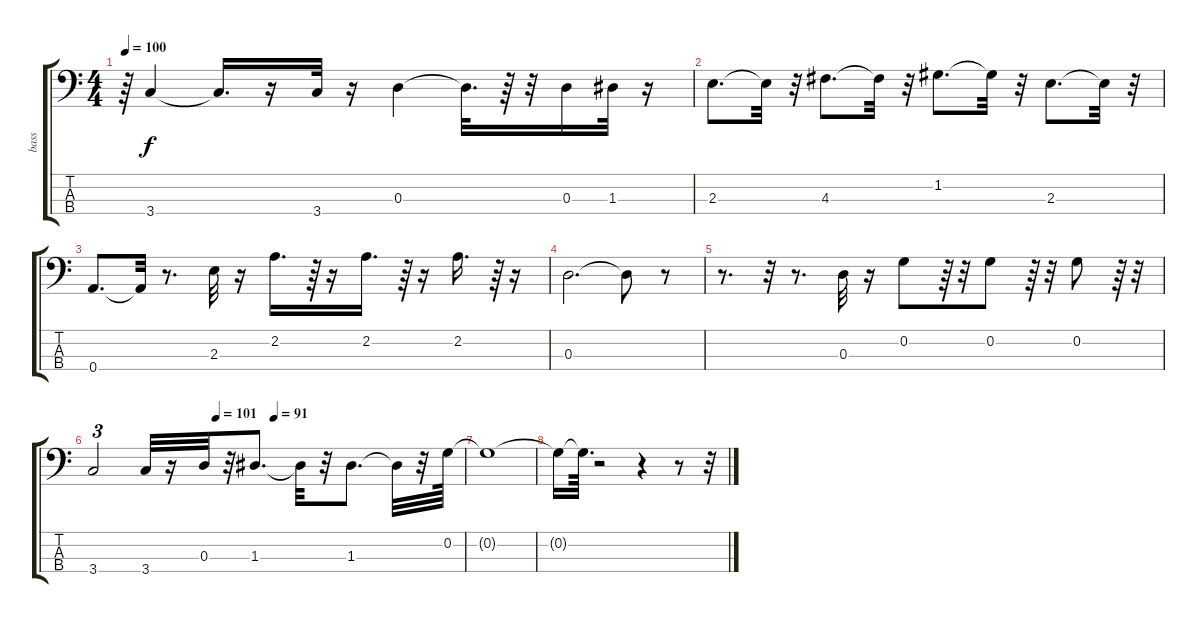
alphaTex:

\track ("bass" "bass") {instrument electricbassfinger}
\staff {score tabs}
\tuning (C-1 G2 D2 A1) {hide}
\ts (4 4)
\tempo 100
\clef f4
\ks c
r.64{dy f} 3.4.4 3.4{t}.16{d} r.16 3.4.32 r.16 0.3.4 0.3{t}.32{d} r.64 r.32 0.3.16 1.3.32 r.16 |
2.3.8{d} 2.3{t}.32 r.32 4.3.8{d} 4.3{t}.32 r.32 1.2.8{d} 1.2{t}.32 r.32 2.3.8{d} 2.3{t}.32 r.32 |
0.4.8{d} 0.4{t}.32 r.8{d} 2.3.32 r.16 2.2.16{d} r.64 r.16 2.2.16{d} r.64 r.16 2.2.16{d} r.64 r.16 |
0.3.2{d} 0.3{t}.8 r.8 |
r.8{d} r.32 r.8{d} 0.3.32 r.16 0.2.8 r.64 r.32 0.2.8 r.64 r.32 0.2.8 r.64 r.32 |
\tempo (101 0.3333333333333333)
\tempo (91 0.4895833333333333)
3.4.2{tu (3 2)} 3.4.32 r.16 0.3.32 r.32 1.3.8{d} 1.3{t}.32 r.32 1.3.8{d} 1.3{t}.32 r.32 0.2.64 |
0.2{t}.1 |
0.2{t}.16 0.2{t}.64{d} r.2 r.4 r.8 r.32
